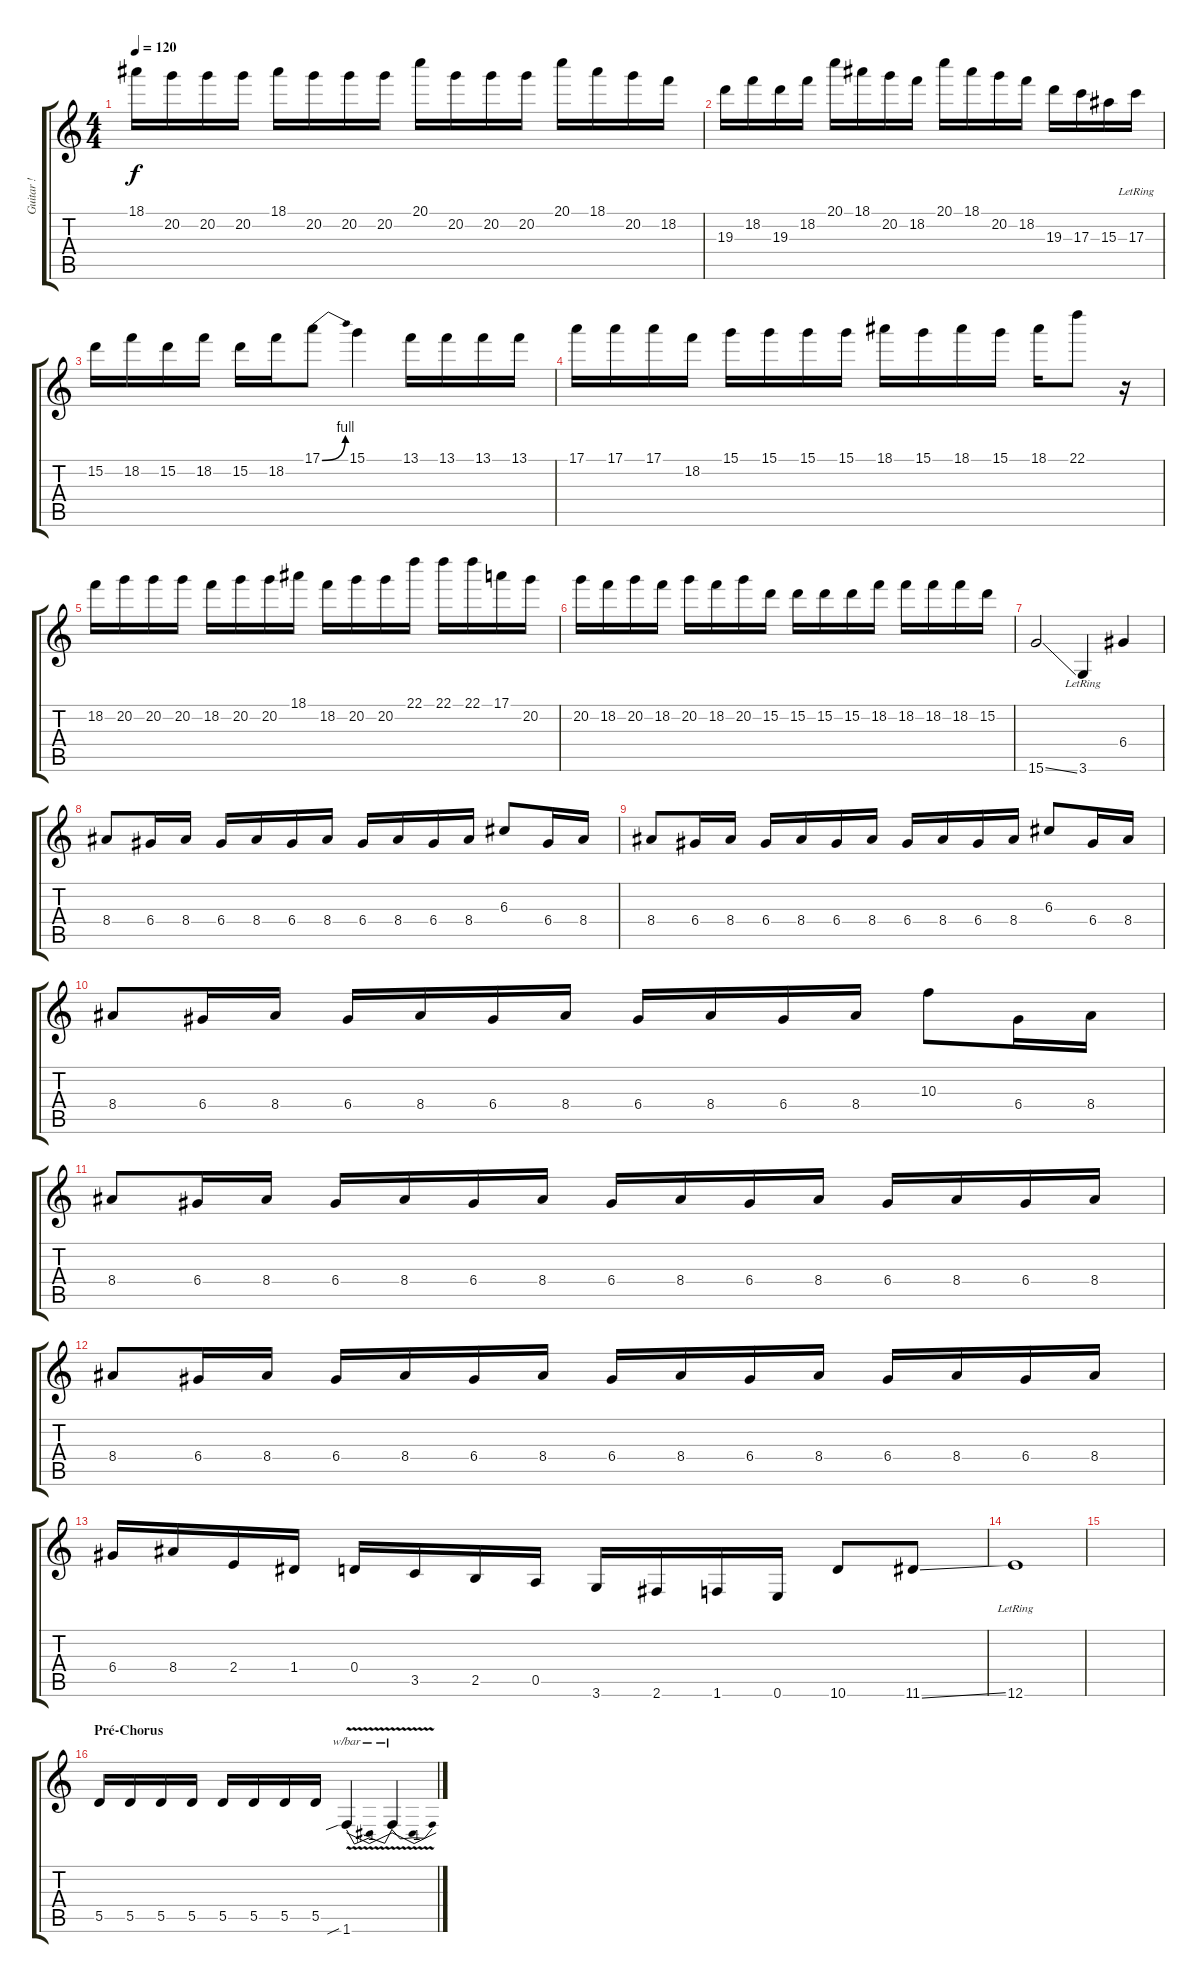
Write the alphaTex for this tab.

\track ("Guitar !" "Guitar !") {instrument distortionguitar}
\staff {score tabs}
\tuning (E4 B3 G3 D3 A2 E2) {hide}
\ts (4 4)
\tempo 120
\clef g2
\ks c
18.1.16{dy f} 20.2.16 20.2.16 20.2.16 18.1.16 20.2.16 20.2.16 20.2.16 20.1.16 20.2.16 20.2.16 20.2.16 20.1.16 18.1.16 20.2.16 18.2.16 |
19.3.16 18.2.16 19.3.16 18.2.16 20.1.16 18.1.16 20.2.16 18.2.16 20.1.16 18.1.16 20.2.16 18.2.16 19.3.16 17.3.16 15.3.16 17.3{lr}.16 |
15.2.16 18.2.16 15.2.16 18.2.16 15.2.16 18.2.16 17.1{be (bend 0 0 60 4)}.8 15.1.4 13.1.16 13.1.16 13.1.16 13.1.16 |
17.1.16 17.1.16 17.1.16 18.2.16 15.1.16 15.1.16 15.1.16 15.1.16 18.1.16 15.1.16 18.1.16 15.1.16 18.1.16 22.1.8 r.16 |
18.2.16 20.2.16 20.2.16 20.2.16 18.2.16 20.2.16 20.2.16 18.1.16 18.2.16 20.2.16 20.2.16 22.1.16 22.1.16 22.1.16 17.1.16 20.2.16 |
20.2.16 18.2.16 20.2.16 18.2.16 20.2.16 18.2.16 20.2.16 15.2.16 15.2.16 15.2.16 15.2.16 18.2.16 18.2.16 18.2.16 18.2.16 15.2.16 |
15.6{ss}.2 3.6{lr}.4 6.4.4 |
8.4.8 6.4.16 8.4.16 6.4.16 8.4.16 6.4.16 8.4.16 6.4.16 8.4.16 6.4.16 8.4.16 6.3.8 6.4.16 8.4.16 |
8.4.8 6.4.16 8.4.16 6.4.16 8.4.16 6.4.16 8.4.16 6.4.16 8.4.16 6.4.16 8.4.16 6.3.8 6.4.16 8.4.16 |
8.4.8 6.4.16 8.4.16 6.4.16 8.4.16 6.4.16 8.4.16 6.4.16 8.4.16 6.4.16 8.4.16 10.3.8 6.4.16 8.4.16 |
8.4.8 6.4.16 8.4.16 6.4.16 8.4.16 6.4.16 8.4.16 6.4.16 8.4.16 6.4.16 8.4.16 6.4.16 8.4.16 6.4.16 8.4.16 |
8.4.8 6.4.16 8.4.16 6.4.16 8.4.16 6.4.16 8.4.16 6.4.16 8.4.16 6.4.16 8.4.16 6.4.16 8.4.16 6.4.16 8.4.16 |
6.4.16 8.4.16 2.4.16 1.4.16 0.4.16 3.5.16 2.5.16 0.5.16 3.6.16 2.6.16 1.6.16 0.6.16 10.6.8 11.6{ss}.8 |
12.6{lr}.1 |
|
\section ("" "Pré-Chorus")
5.5.16 5.5.16 5.5.16 5.5.16 5.5.16 5.5.16 5.5.16 5.5.16 1.6{v sib}.4{tbe (dip default 0 0 30 -4 60 0)} 1.6{t}.4{tbe (dip default 0 0 30 -4 60 0)}
